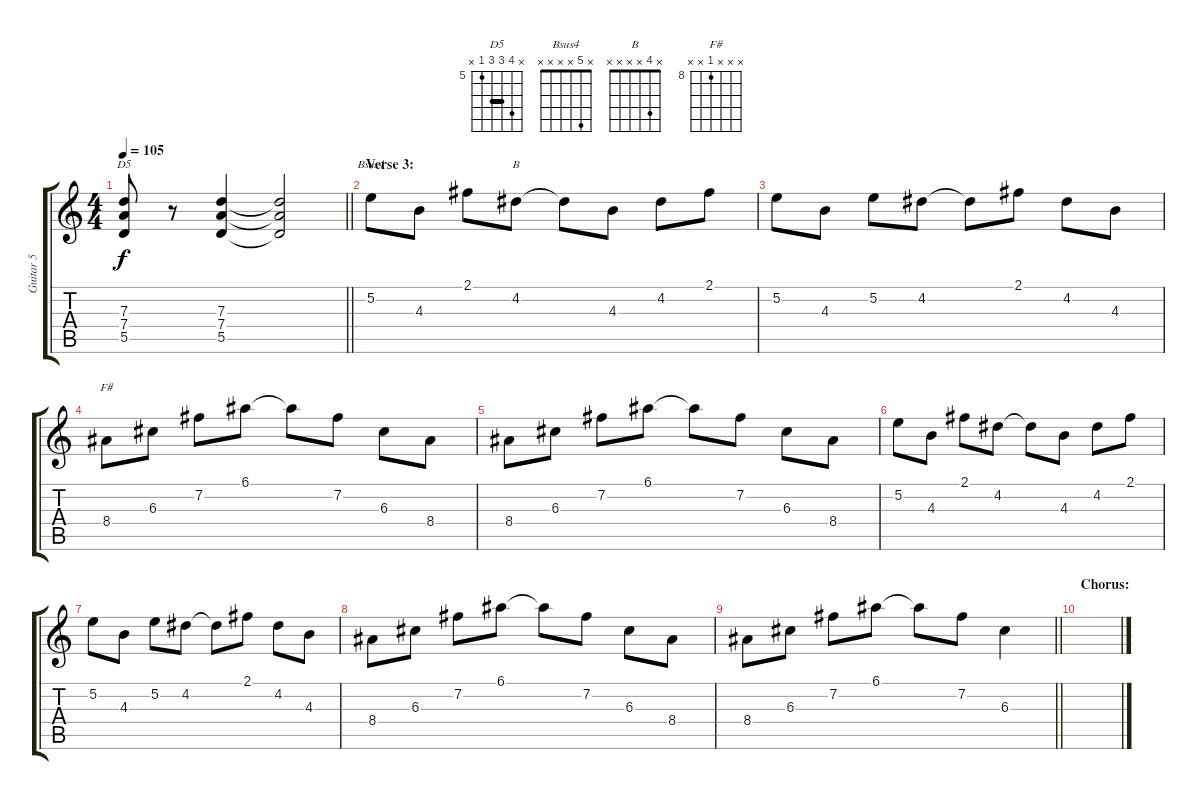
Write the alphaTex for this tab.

\track ("Guitar 5" "Guitar 5") {instrument electricguitarclean}
\staff {score tabs}
\tuning (E4 B3 G3 D3 A2 E2) {hide}
\chord ("D5" x 8 7 7 5 x) {firstfret 5 barre 7}
\chord ("Bsus4" x 5 x x x x)
\chord ("B" x 4 x x x x)
\chord ("F#" x x x 8 x x) {firstfret 8}
\ts (4 4)
\tempo 105
\clef g2
\barLineRight lightlight
\ks c
(7.3 7.4 5.5).8{ch "D5" dy f} r.8 (7.3 7.4 5.5).4 (7.3{t} 7.4{t} 5.5{t}).2 |
\section ("" "Verse 3:")
5.2.8{ch "Bsus4" volume 13 instrument electricguitarclean} 4.3.8 2.1.8 4.2.8{ch "B"} 4.2{t}.8 4.3.8 4.2.8 2.1.8 |
5.2.8 4.3.8 5.2.8 4.2.8 4.2{t}.8 2.1.8 4.2.8 4.3.8 |
8.4.8{ch "F#"} 6.3.8 7.2.8 6.1.8 6.1{t}.8 7.2.8 6.3.8 8.4.8 |
8.4.8 6.3.8 7.2.8 6.1.8 6.1{t}.8 7.2.8 6.3.8 8.4.8 |
5.2.8 4.3.8 2.1.8 4.2.8 4.2{t}.8 4.3.8 4.2.8 2.1.8 |
5.2.8 4.3.8 5.2.8 4.2.8 4.2{t}.8 2.1.8 4.2.8 4.3.8 |
8.4.8 6.3.8 7.2.8 6.1.8 6.1{t}.8 7.2.8 6.3.8 8.4.8 |
\barLineRight lightlight
8.4.8 6.3.8 7.2.8 6.1.8 6.1{t}.8 7.2.8 6.3.4 |
\section ("" "Chorus:")
